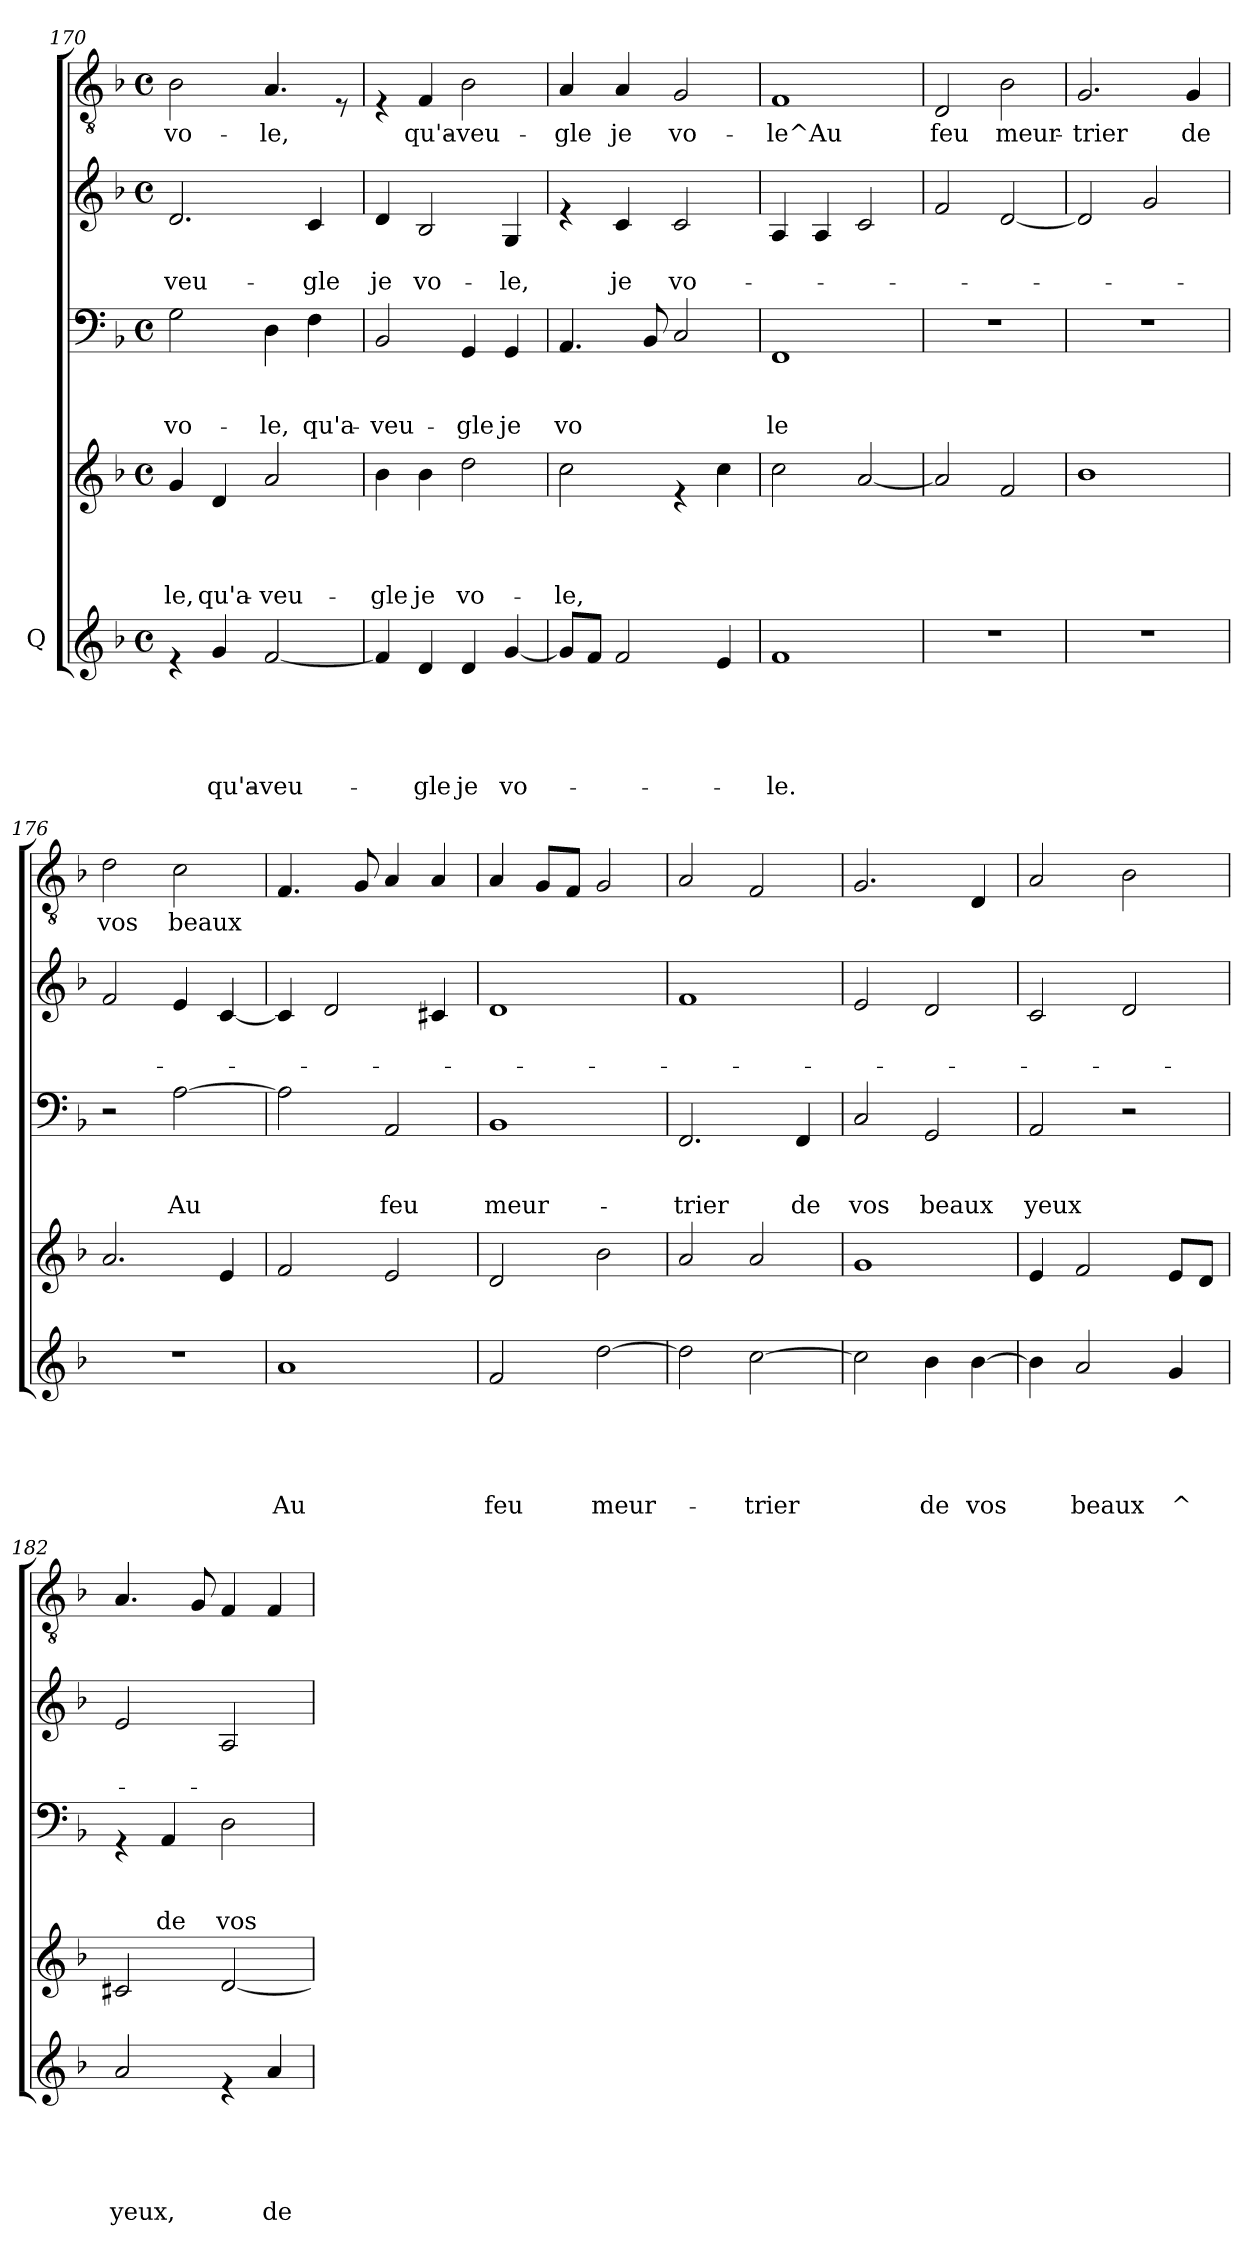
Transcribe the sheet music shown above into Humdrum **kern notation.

**kern	**text	**text	**text	**text	**text	**kern	**text	**text	**text	**text	**kern	**text	**text	**text	**kern	**text	**text	**kern	**text
*part5	*part5	*part5	*part5	*part5	*part5	*part4	*part4	*part4	*part4	*part4	*part3	*part3	*part3	*part3	*part2	*part2	*part2	*part1	*part1
*staff5	*staff5	*staff5	*staff5	*staff5	*staff5	*staff4	*staff4	*staff4	*staff4	*staff4	*staff3	*staff3	*staff3	*staff3	*staff2	*staff2	*staff2	*staff1	*staff1
*I"Q	*	*	*	*	*	*	*	*	*	*	*	*	*	*	*	*	*	*	*
*clefG2	*	*	*	*	*	*clefG2	*	*	*	*	*clefF4	*	*	*	*clefG2	*	*	*clefGv2	*
*k[b-]	*	*	*	*	*	*k[b-]	*	*	*	*	*k[b-]	*	*	*	*k[b-]	*	*	*k[b-]	*
*F:	*	*	*	*	*	*F:	*	*	*	*	*F:	*	*	*	*F:	*	*	*F:	*
*M4/4	*	*	*	*	*	*M4/4	*	*	*	*	*M4/4	*	*	*	*M4/4	*	*	*M4/4	*
*met(c)	*	*	*	*	*	*met(c)	*	*	*	*	*met(c)	*	*	*	*met(c)	*	*	*met(c)	*
=170	=170	=170	=170	=170	=170	=170	=170	=170	=170	=170	=170	=170	=170	=170	=170	=170	=170	=170	=170
!	!	!	!	!	!	!	!	!	!	!LO:LY:b	!	!	!	!LO:LY:b	!	!	!LO:LY:b	!	!LO:LY:b
4re	.	.	.	.	.	4g/	.	.	.	-le,	2G\	.	.	vo-	2.d/	.	-veu-	2B-\	vo-
!	!	!	!	!	!LO:LY:b	!	!	!	!	!LO:LY:b	!	!	!	!	!	!	!	!	!
4g/	.	.	.	.	qu'a-	4d/	.	.	.	qu'a-	.	.	.	.	.	.	.	.	.
!	!	!	!	!	!LO:LY:b	!	!	!	!	!LO:LY:b	!	!	!	!LO:LY:b	!	!	!	!	!LO:LY:b
[<2f/	.	.	.	.	-veu-	2a/	.	.	.	-veu-	4D\	.	.	-le,	.	.	.	4.A/	-le,
!	!	!	!	!	!	!	!	!	!	!	!	!	!	!LO:LY:b	!	!	!LO:LY:b	!	!
.	.	.	.	.	.	.	.	.	.	.	4F\	.	.	qu'a-	4c/	.	-gle	.	.
.	.	.	.	.	.	.	.	.	.	.	.	.	.	.	.	.	.	8rE	.
=171	=171	=171	=171	=171	=171	=171	=171	=171	=171	=171	=171	=171	=171	=171	=171	=171	=171	=171	=171
!	!	!	!	!	!	!	!	!	!	!LO:LY:b	!	!	!	!LO:LY:b	!	!	!LO:LY:b	!	!
4f/]	.	.	.	.	.	4b-\	.	.	.	-gle	2BB-/	.	.	-veu-	4d/	.	je	4rE	.
!	!	!	!	!	!LO:LY:b	!	!	!	!	!LO:LY:b	!	!	!	!	!	!	!LO:LY:b	!	!LO:LY:b
4d/	.	.	.	.	-gle	4b-\	.	.	.	je	.	.	.	.	2B-/	.	vo-	4F/	qu'a-
!	!	!	!	!	!LO:LY:b	!	!	!	!	!LO:LY:b	!	!	!	!LO:LY:b	!	!	!	!	!LO:LY:b
4d/	.	.	.	.	je	2dd\	.	.	.	vo-	4GG/	.	.	-gle	.	.	.	2B-\	-veu-
!	!	!	!	!	!LO:LY:b	!	!	!	!	!	!	!	!	!LO:LY:b	!	!	!LO:LY:b	!	!
[<4g/	.	.	.	.	vo-	.	.	.	.	.	4GG/	.	.	je	4G/	.	-le,	.	.
=172	=172	=172	=172	=172	=172	=172	=172	=172	=172	=172	=172	=172	=172	=172	=172	=172	=172	=172	=172
!	!	!	!	!	!	!	!	!	!	!LO:LY:b	!	!	!	!LO:LY:b	!	!	!	!	!LO:LY:b
8g/L]	.	.	.	.	.	2cc\	.	.	.	-le,	4.AA/	.	.	vo	4re	.	.	4A/	-gle
8f/J	.	.	.	.	.	.	.	.	.	.	.	.	.	.	.	.	.	.	.
!	!	!	!	!	!	!	!	!	!	!	!	!	!	!	!	!	!LO:LY:b	!	!LO:LY:b
2f/	.	.	.	.	.	.	.	.	.	.	.	.	.	.	4c/	.	je	4A/	je
.	.	.	.	.	.	.	.	.	.	.	8BB-/	.	.	.	.	.	.	.	.
!	!	!	!	!	!	!	!	!	!	!	!	!	!	!	!	!	!LO:LY:b	!	!LO:LY:b
.	.	.	.	.	.	4re	.	.	.	.	2C/	.	.	.	2c/	.	vo-	2G/	vo-
4e/	.	.	.	.	.	4cc\	.	.	.	.	.	.	.	.	.	.	.	.	.
!!LO:LB:g=z
=173	=173	=173	=173	=173	=173	=173	=173	=173	=173	=173	=173	=173	=173	=173	=173	=173	=173	=173	=173
!	!	!	!	!	!LO:LY:b	!	!	!	!	!	!	!	!	!LO:LY:b	!	!	!	!	!LO:LY:b
1f	.	.	.	.	-le.	2cc\	.	.	.	.	1FF	.	.	le	4A/	.	.	1F	-le^Au
.	.	.	.	.	.	.	.	.	.	.	.	.	.	.	4A/	.	.	.	.
.	.	.	.	.	.	[<2a/	.	.	.	.	.	.	.	.	2c/	.	.	.	.
=174	=174	=174	=174	=174	=174	=174	=174	=174	=174	=174	=174	=174	=174	=174	=174	=174	=174	=174	=174
!	!	!	!	!	!	!	!	!	!	!	!	!	!	!	!	!	!	!	!LO:LY:b
1r	.	.	.	.	.	2a/]	.	.	.	.	1r	.	.	.	2f/	.	.	2D/	feu
!	!	!	!	!	!	!	!	!	!	!	!	!	!	!	!	!	!	!	!LO:LY:b
.	.	.	.	.	.	2f/	.	.	.	.	.	.	.	.	[<2d/	.	.	2B-\	meur-
=175	=175	=175	=175	=175	=175	=175	=175	=175	=175	=175	=175	=175	=175	=175	=175	=175	=175	=175	=175
!	!	!	!	!	!	!	!	!	!	!	!	!	!	!	!	!	!	!	!LO:LY:b
1r	.	.	.	.	.	1b-	.	.	.	.	1r	.	.	.	2d/]	.	.	2.G/	-trier
.	.	.	.	.	.	.	.	.	.	.	.	.	.	.	2g/	.	.	.	.
!	!	!	!	!	!	!	!	!	!	!	!	!	!	!	!	!	!	!	!LO:LY:b
.	.	.	.	.	.	.	.	.	.	.	.	.	.	.	.	.	.	4G/	de
=176	=176	=176	=176	=176	=176	=176	=176	=176	=176	=176	=176	=176	=176	=176	=176	=176	=176	=176	=176
!	!	!	!	!	!	!	!	!	!	!	!	!	!	!	!	!	!	!	!LO:LY:b
1r	.	.	.	.	.	2.a/	.	.	.	.	2r	.	.	.	2f/	.	.	2d\	vos
!	!	!	!	!	!	!	!	!	!	!	!	!	!	!LO:LY:b	!	!	!	!	!LO:LY:b
.	.	.	.	.	.	.	.	.	.	.	[>2A\	.	.	Au	4e/	.	.	2c\	beaux
.	.	.	.	.	.	4e/	.	.	.	.	.	.	.	.	[<4c/	.	.	.	.
!!LO:LB:g=z
=177	=177	=177	=177	=177	=177	=177	=177	=177	=177	=177	=177	=177	=177	=177	=177	=177	=177	=177	=177
!	!	!	!	!	!LO:LY:b	!	!	!	!	!	!	!	!	!	!	!	!	!	!
1a	.	.	.	.	Au	2f/	.	.	.	.	2A\]	.	.	.	4c/]	.	.	4.F/	.
.	.	.	.	.	.	.	.	.	.	.	.	.	.	.	2d/	.	.	.	.
.	.	.	.	.	.	.	.	.	.	.	.	.	.	.	.	.	.	8G/	.
!	!	!	!	!	!	!	!	!	!	!	!	!	!	!LO:LY:b	!	!	!	!	!
.	.	.	.	.	.	2e/	.	.	.	.	2AA/	.	.	feu	.	.	.	4A/	.
.	.	.	.	.	.	.	.	.	.	.	.	.	.	.	4c#X/	.	.	4A/	.
=178	=178	=178	=178	=178	=178	=178	=178	=178	=178	=178	=178	=178	=178	=178	=178	=178	=178	=178	=178
!	!	!	!	!	!LO:LY:b	!	!	!	!	!	!	!	!	!LO:LY:b	!	!	!	!	!
2f/	.	.	.	.	feu	2d/	.	.	.	.	1BB-	.	.	meur-	1d	.	.	4A/	.
.	.	.	.	.	.	.	.	.	.	.	.	.	.	.	.	.	.	8G/L	.
.	.	.	.	.	.	.	.	.	.	.	.	.	.	.	.	.	.	8F/J	.
!	!	!	!	!	!LO:LY:b	!	!	!	!	!	!	!	!	!	!	!	!	!	!
[>2dd\	.	.	.	.	meur-	2b-\	.	.	.	.	.	.	.	.	.	.	.	2G/	.
=179	=179	=179	=179	=179	=179	=179	=179	=179	=179	=179	=179	=179	=179	=179	=179	=179	=179	=179	=179
!	!	!	!	!	!	!	!	!	!	!	!	!	!	!LO:LY:b	!	!	!	!	!
2dd\]	.	.	.	.	.	2a/	.	.	.	.	2.FF/	.	.	-trier	1f	.	.	2A/	.
!	!	!	!	!	!LO:LY:b	!	!	!	!	!	!	!	!	!	!	!	!	!	!
[>2cc\	.	.	.	.	-trier	2a/	.	.	.	.	.	.	.	.	.	.	.	2F/	.
!	!	!	!	!	!	!	!	!	!	!	!	!	!	!LO:LY:b	!	!	!	!	!
.	.	.	.	.	.	.	.	.	.	.	4FF/	.	.	de	.	.	.	.	.
=180	=180	=180	=180	=180	=180	=180	=180	=180	=180	=180	=180	=180	=180	=180	=180	=180	=180	=180	=180
!	!	!	!	!	!	!	!	!	!	!	!	!	!	!LO:LY:b	!	!	!	!	!
2cc\]	.	.	.	.	.	1g	.	.	.	.	2C/	.	.	vos	2e/	.	.	2.G/	.
!	!	!	!	!	!LO:LY:b	!	!	!	!	!	!	!	!	!LO:LY:b	!	!	!	!	!
4b-\	.	.	.	.	de	.	.	.	.	.	2GG/	.	.	beaux	2d/	.	.	.	.
!	!	!	!	!	!LO:LY:b	!	!	!	!	!	!	!	!	!	!	!	!	!	!
[>4b-\	.	.	.	.	vos	.	.	.	.	.	.	.	.	.	.	.	.	4D/	.
!!LO:LB:g=z
=181	=181	=181	=181	=181	=181	=181	=181	=181	=181	=181	=181	=181	=181	=181	=181	=181	=181	=181	=181
!	!	!	!	!	!	!	!	!	!	!	!	!	!	!LO:LY:b	!	!	!	!	!
4b-\]	.	.	.	.	.	4e/	.	.	.	.	2AA/	.	.	yeux	2c/	.	.	2A/	.
!	!	!	!	!	!LO:LY:b	!	!	!	!	!	!	!	!	!	!	!	!	!	!
2a/	.	.	.	.	beaux	2f/	.	.	.	.	.	.	.	.	.	.	.	.	.
.	.	.	.	.	.	.	.	.	.	.	2r	.	.	.	2d/	.	.	2B-\	.
!	!	!	!	!	!LO:LY:b	!	!	!	!	!	!	!	!	!	!	!	!	!	!
4g/	.	.	.	.	^	8e/L	.	.	.	.	.	.	.	.	.	.	.	.	.
.	.	.	.	.	.	8d/J	.	.	.	.	.	.	.	.	.	.	.	.	.
=182	=182	=182	=182	=182	=182	=182	=182	=182	=182	=182	=182	=182	=182	=182	=182	=182	=182	=182	=182
!	!	!	!	!	!LO:LY:b	!	!	!	!	!	!	!	!	!	!	!	!	!	!
2a/	.	.	.	.	yeux,	2c#X/	.	.	.	.	4rGG	.	.	.	2e/	.	.	4.A/	.
!	!	!	!	!	!	!	!	!	!	!	!	!	!	!LO:LY:b	!	!	!	!	!
.	.	.	.	.	.	.	.	.	.	.	4AA/	.	.	de	.	.	.	.	.
.	.	.	.	.	.	.	.	.	.	.	.	.	.	.	.	.	.	8G/	.
!	!	!	!	!	!	!	!	!	!	!	!	!	!	!LO:LY:b	!	!	!	!	!
4re	.	.	.	.	.	[<2d/	.	.	.	.	2D\	.	.	vos	2A/	.	.	4F/	.
!	!	!	!	!	!LO:LY:b	!	!	!	!	!	!	!	!	!	!	!	!	!	!
4a/	.	.	.	.	de	.	.	.	.	.	.	.	.	.	.	.	.	4F/	.
=	=	=	=	=	=	=	=	=	=	=	=	=	=	=	=	=	=	=	=
*-	*-	*-	*-	*-	*-	*-	*-	*-	*-	*-	*-	*-	*-	*-	*-	*-	*-	*-	*-
